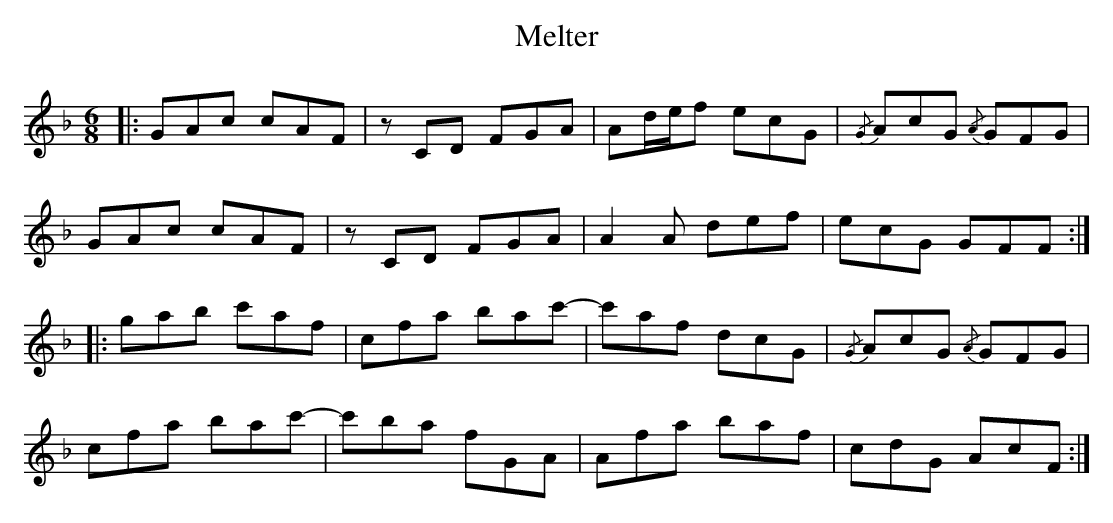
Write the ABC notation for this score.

X:1
T: Melter
M: 6/8
L: 1/8
K: Fmaj
|:GAc cAF|zCD FGA|Ad/e/f ecG|{/G}AcG {/A}GFG|
GAc cAF|zCD FGA|A2A def|ecG GFF:|
|:gab c'af|cfa bac'-|c'af dcG|{/G}AcG {/A}GFG|
cfa bac'-|c'ba fGA|Afa baf|cdG AcF:|
